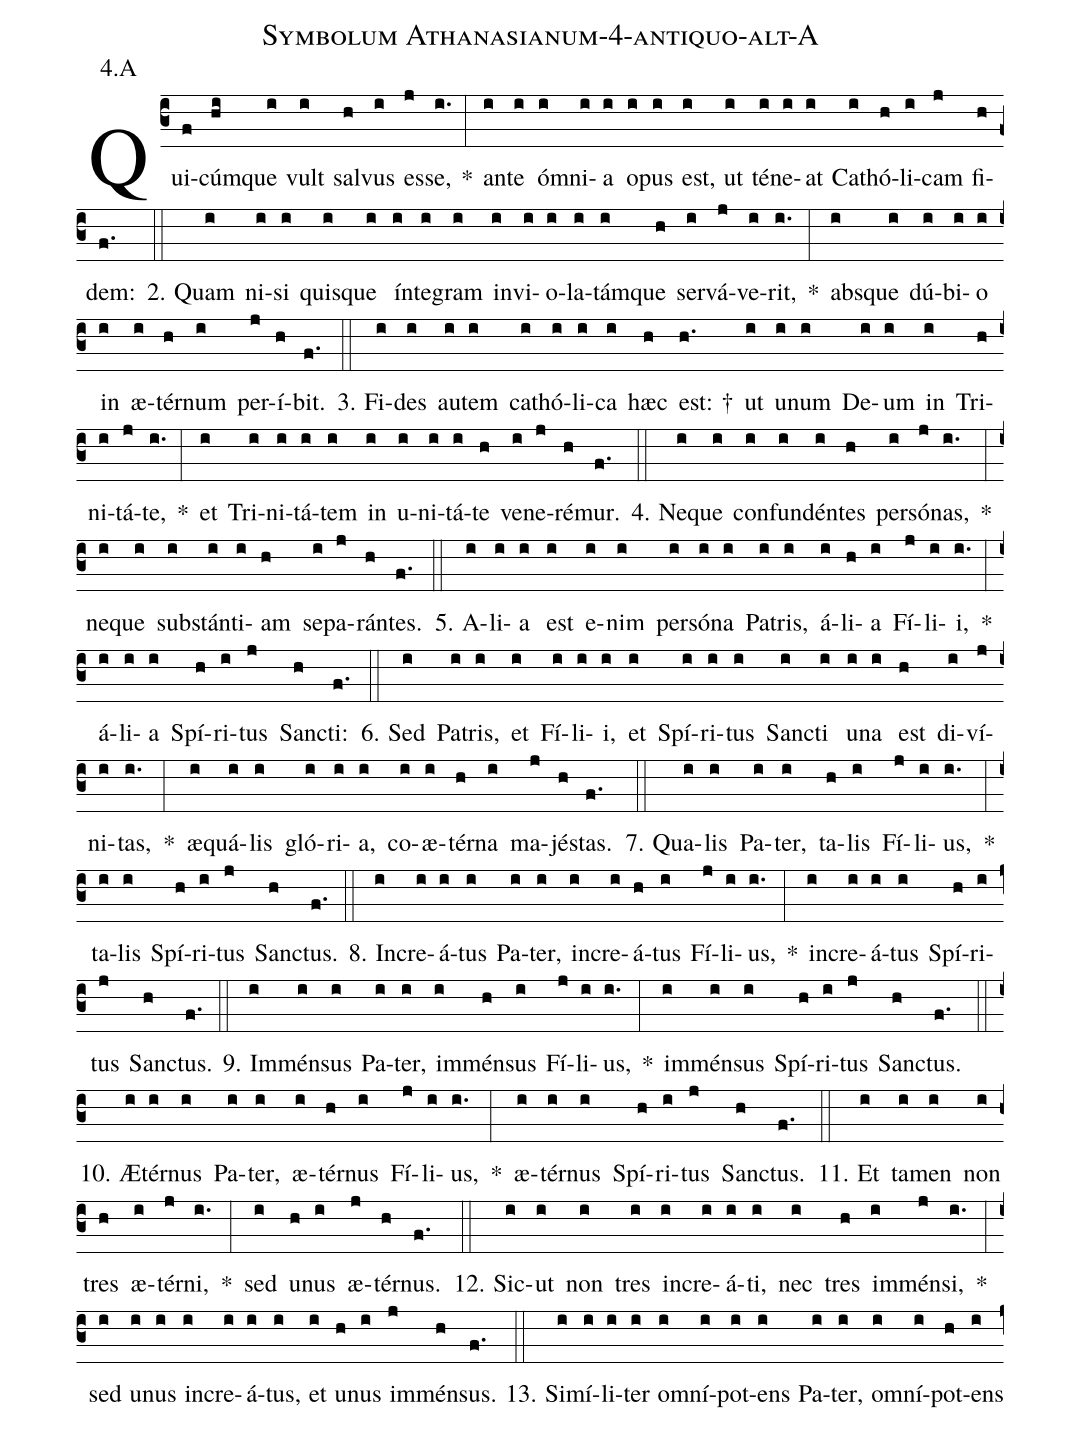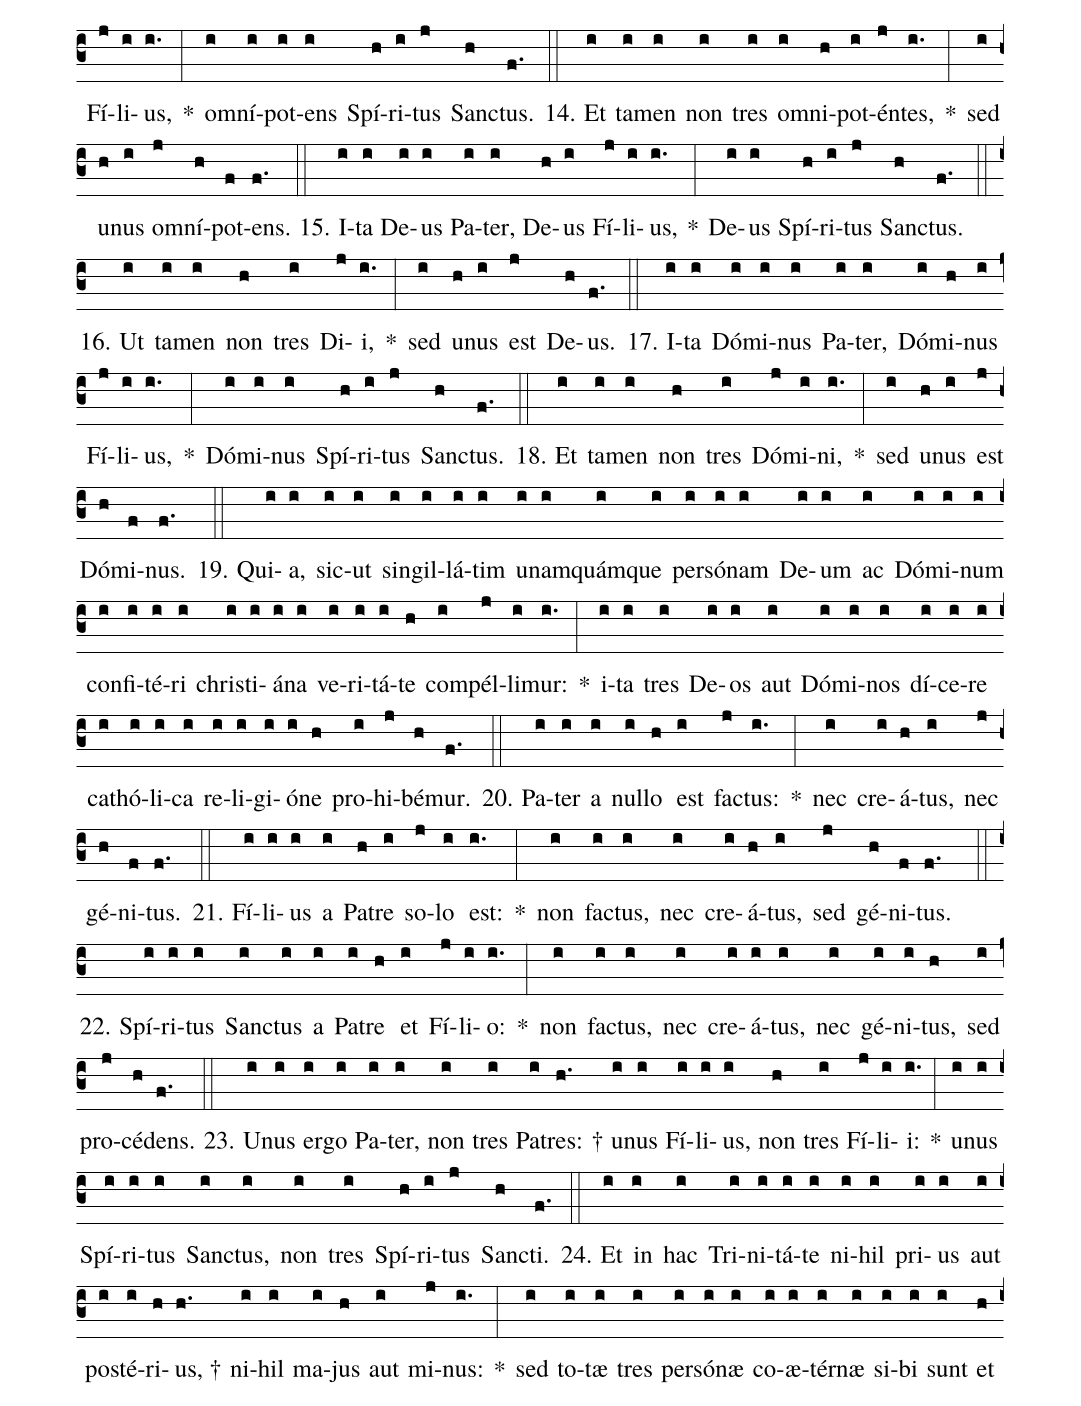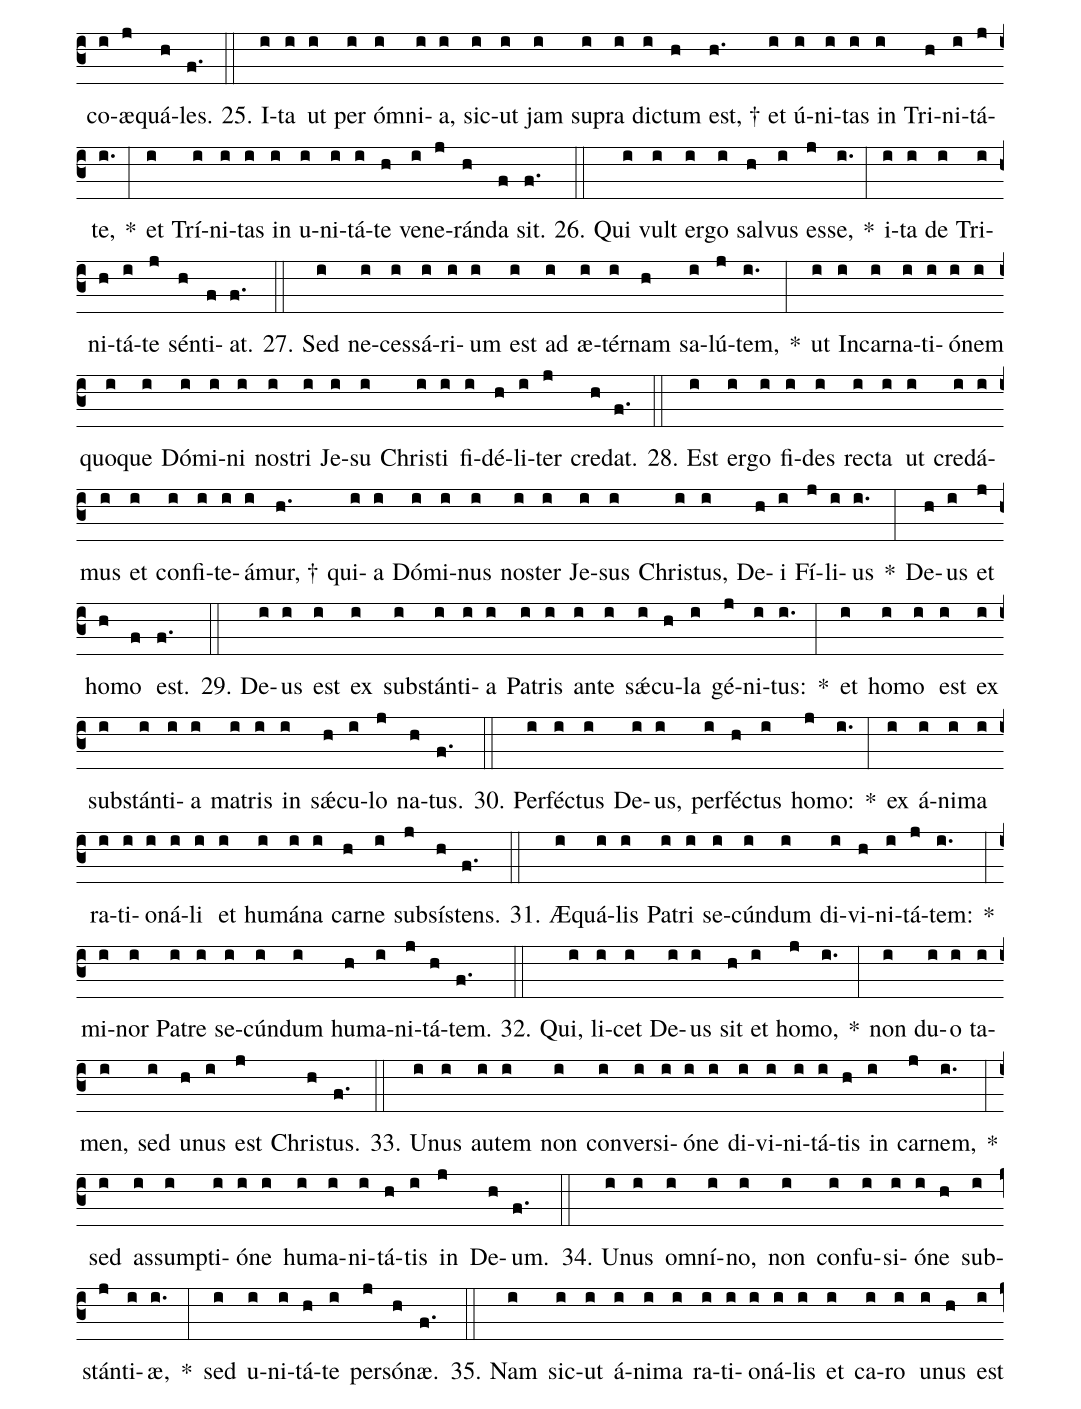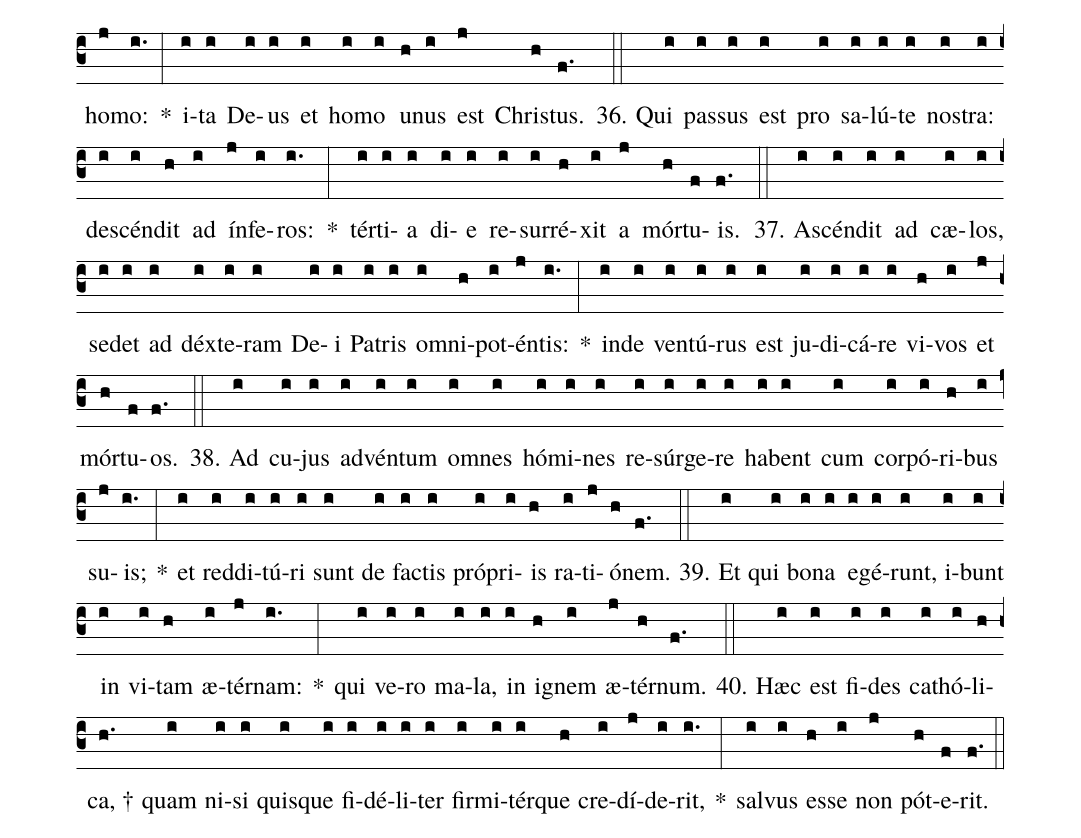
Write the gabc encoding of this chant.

name: Symbolum Athanasianum-4-antiquo-alt-A;
annotation: 4.A;
%%
(c3)Qui(f)cúm(hi)que(i) vult(i) sal(h)vus(i) es(j)se,(i.) *(:) an(i)te(i) óm(i)ni(i)a(i) o(i)pus(i) est,(i) ut(i) té(i)ne(i)at(i) Ca(i)thó(h)li(i)cam(j) fi(h)dem:(f.) (::)
2. Quam(i) ni(i)si(i) quis(i)que(i) ín(i)te(i)gram(i) in(i)vi(i)o(i)la(i)tám(i)que(h) ser(i)vá(j)ve(i)rit,(i.) *(:) abs(i)que(i) dú(i)bi(i)o(i) in(i) æ(i)tér(h)num(i) per(j)í(h)bit.(f.) (::)
3. Fi(i)des(i) au(i)tem(i) ca(i)thó(i)li(i)ca(i) hæc(h) est: †(h.) ut(i) u(i)num(i) De(i)um(i) in(i) Tri(h)ni(i)tá(j)te,(i.) *(:) et(i) Tri(i)ni(i)tá(i)tem(i) in(i) u(i)ni(i)tá(i)te(h) ve(i)ne(j)ré(h)mur.(f.) (::)
4. Ne(i)que(i) con(i)fun(i)dén(i)tes(h) per(i)só(j)nas,(i.) *(:) ne(i)que(i) sub(i)stán(i)ti(i)am(h) se(i)pa(j)rán(h)tes.(f.) (::)
5. A(i)li(i)a(i) est(i) e(i)nim(i) per(i)só(i)na(i) Pa(i)tris,(i) á(i)li(h)a(i) Fí(j)li(i)i,(i.) *(:) á(i)li(i)a(i) Spí(h)ri(i)tus(j) Sanc(h)ti:(f.) (::)
6. Sed(i) Pa(i)tris,(i) et(i) Fí(i)li(i)i,(i) et(i) Spí(i)ri(i)tus(i) Sanc(i)ti(i) u(i)na(i) est(h) di(i)ví(j)ni(i)tas,(i.) *(:) æ(i)quá(i)lis(i) gló(i)ri(i)a,(i) co(i)æ(i)tér(h)na(i) ma(j)jés(h)tas.(f.) (::)
7. Qua(i)lis(i) Pa(i)ter,(i) ta(h)lis(i) Fí(j)li(i)us,(i.) *(:) ta(i)lis(i) Spí(h)ri(i)tus(j) Sanc(h)tus.(f.) (::)
8. In(i)cre(i)á(i)tus(i) Pa(i)ter,(i) in(i)cre(i)á(h)tus(i) Fí(j)li(i)us,(i.) *(:) in(i)cre(i)á(i)tus(i) Spí(h)ri(i)tus(j) Sanc(h)tus.(f.) (::)
9. Im(i)mén(i)sus(i) Pa(i)ter,(i) im(i)mén(h)sus(i) Fí(j)li(i)us,(i.) *(:) im(i)mén(i)sus(i) Spí(h)ri(i)tus(j) Sanc(h)tus.(f.) (::)
10. Æ(i)tér(i)nus(i) Pa(i)ter,(i) æ(i)tér(h)nus(i) Fí(j)li(i)us,(i.) *(:) æ(i)tér(i)nus(i) Spí(h)ri(i)tus(j) Sanc(h)tus.(f.) (::)
11. Et(i) ta(i)men(i) non(i) tres(h) æ(i)tér(j)ni,(i.) *(:) sed(i) u(h)nus(i) æ(j)tér(h)nus.(f.) (::)
12. Sic(i)ut(i) non(i) tres(i) in(i)cre(i)á(i)ti,(i) nec(i) tres(h) im(i)mén(j)si,(i.) *(:) sed(i) u(i)nus(i) in(i)cre(i)á(i)tus,(i) et(i) u(h)nus(i) im(j)mén(h)sus.(f.) (::)
13. Si(i)mí(i)li(i)ter(i) om(i)ní(i)pot(i)ens(i) Pa(i)ter,(i) om(i)ní(i)pot(h)ens(i) Fí(j)li(i)us,(i.) *(:) om(i)ní(i)pot(i)ens(i) Spí(h)ri(i)tus(j) Sanc(h)tus.(f.) (::)
14. Et(i) ta(i)men(i) non(i) tres(i) om(i)ni(h)pot(i)én(j)tes,(i.) *(:) sed(i) u(h)nus(i) om(j)ní(h)pot(f)ens.(f.) (::)
15. I(i)ta(i) De(i)us(i) Pa(i)ter,(i) De(h)us(i) Fí(j)li(i)us,(i.) *(:) De(i)us(i) Spí(h)ri(i)tus(j) Sanc(h)tus.(f.) (::)
16. Ut(i) ta(i)men(i) non(h) tres(i) Di(j)i,(i.) *(:) sed(i) u(h)nus(i) est(j) De(h)us.(f.) (::)
17. I(i)ta(i) Dó(i)mi(i)nus(i) Pa(i)ter,(i) Dó(i)mi(h)nus(i) Fí(j)li(i)us,(i.) *(:) Dó(i)mi(i)nus(i) Spí(h)ri(i)tus(j) Sanc(h)tus.(f.) (::)
18. Et(i) ta(i)men(i) non(h) tres(i) Dó(j)mi(i)ni,(i.) *(:) sed(i) u(h)nus(i) est(j) Dó(h)mi(f)nus.(f.) (::)
19. Qui(i)a,(i) sic(i)ut(i) sin(i)gil(i)lá(i)tim(i) u(i)nam(i)quám(i)que(i) per(i)só(i)nam(i) De(i)um(i) ac(i) Dó(i)mi(i)num(i) con(i)fi(i)té(i)ri(i) chris(i)ti(i)á(i)na(i) ve(i)ri(i)tá(i)te(h) com(i)pél(j)li(i)mur:(i.) *(:) i(i)ta(i) tres(i) De(i)os(i) aut(i) Dó(i)mi(i)nos(i) dí(i)ce(i)re(i) ca(i)thó(i)li(i)ca(i) re(i)li(i)gi(i)ó(i)ne(h) pro(i)hi(j)bé(h)mur.(f.) (::)
20. Pa(i)ter(i) a(i) nul(i)lo(h) est(i) fac(j)tus:(i.) *(:) nec(i) cre(i)á(h)tus,(i) nec(j) gé(h)ni(f)tus.(f.) (::)
21. Fí(i)li(i)us(i) a(i) Pa(h)tre(i) so(j)lo(i) est:(i.) *(:) non(i) fac(i)tus,(i) nec(i) cre(i)á(h)tus,(i) sed(j) gé(h)ni(f)tus.(f.) (::)
22. Spí(i)ri(i)tus(i) Sanc(i)tus(i) a(i) Pa(i)tre(h) et(i) Fí(j)li(i)o:(i.) *(:) non(i) fac(i)tus,(i) nec(i) cre(i)á(i)tus,(i) nec(i) gé(i)ni(i)tus,(h) sed(i) pro(j)cé(h)dens.(f.) (::)
23. U(i)nus(i) er(i)go(i) Pa(i)ter,(i) non(i) tres(i) Pa(i)tres: †(h.) u(i)nus(i) Fí(i)li(i)us,(i) non(h) tres(i) Fí(j)li(i)i:(i.) *(:) u(i)nus(i) Spí(i)ri(i)tus(i) Sanc(i)tus,(i) non(i) tres(i) Spí(h)ri(i)tus(j) Sanc(h)ti.(f.) (::)
24. Et(i) in(i) hac(i) Tri(i)ni(i)tá(i)te(i) ni(i)hil(i) pri(i)us(i) aut(i) post(i)é(i)ri(h)us, †(h.) ni(i)hil(i) ma(i)jus(h) aut(i) mi(j)nus:(i.) *(:) sed(i) to(i)tæ(i) tres(i) per(i)só(i)næ(i) co(i)æ(i)tér(i)næ(i) si(i)bi(i) sunt(i) et(h) co(i)æ(j)quá(h)les.(f.) (::)
25. I(i)ta(i) ut(i) per(i) óm(i)ni(i)a,(i) sic(i)ut(i) jam(i) su(i)pra(i) dic(i)tum(h) est, †(h.) et(i) ú(i)ni(i)tas(i) in(i) Tri(h)ni(i)tá(j)te,(i.) *(:) et(i) Trí(i)ni(i)tas(i) in(i) u(i)ni(i)tá(i)te(h) ve(i)ne(j)rán(h)da(f) sit.(f.) (::)
26. Qui(i) vult(i) er(i)go(i) sal(h)vus(i) es(j)se,(i.) *(:) i(i)ta(i) de(i) Tri(i)ni(h)tá(i)te(j) sén(h)ti(f)at.(f.) (::)
27. Sed(i) ne(i)ces(i)sá(i)ri(i)um(i) est(i) ad(i) æ(i)tér(i)nam(h) sa(i)lú(j)tem,(i.) *(:) ut(i) In(i)car(i)na(i)ti(i)ó(i)nem(i) quo(i)que(i) Dó(i)mi(i)ni(i) nos(i)tri(i) Je(i)su(i) Chris(i)ti(i) fi(i)dé(h)li(i)ter(j) cre(h)dat.(f.) (::)
28. Est(i) er(i)go(i) fi(i)des(i) rec(i)ta(i) ut(i) cre(i)dá(i)mus(i) et(i) con(i)fi(i)te(i)á(i)mur, †(h.) qui(i)a(i) Dó(i)mi(i)nus(i) nos(i)ter(i) Je(i)sus(i) Chris(i)tus,(i) De(h)i(i) Fí(j)li(i)us(i.) *(:) De(h)us(i) et(j) ho(h)mo(f) est.(f.) (::)
29. De(i)us(i) est(i) ex(i) sub(i)stán(i)ti(i)a(i) Pa(i)tris(i) an(i)te(i) sǽ(i)cu(h)la(i) gé(j)ni(i)tus:(i.) *(:) et(i) ho(i)mo(i) est(i) ex(i) sub(i)stán(i)ti(i)a(i) ma(i)tris(i) in(i) sǽ(h)cu(i)lo(j) na(h)tus.(f.) (::)
30. Per(i)féc(i)tus(i) De(i)us,(i) per(i)féc(h)tus(i) ho(j)mo:(i.) *(:) ex(i) á(i)ni(i)ma(i) ra(i)ti(i)o(i)ná(i)li(i) et(i) hu(i)má(i)na(i) car(h)ne(i) sub(j)sís(h)tens.(f.) (::)
31. Æ(i)quá(i)lis(i) Pa(i)tri(i) se(i)cún(i)dum(i) di(i)vi(h)ni(i)tá(j)tem:(i.) *(:) mi(i)nor(i) Pa(i)tre(i) se(i)cún(i)dum(i) hu(h)ma(i)ni(j)tá(h)tem.(f.) (::)
32. Qui,(i) li(i)cet(i) De(i)us(i) sit(h) et(i) ho(j)mo,(i.) *(:) non(i) du(i)o(i) ta(i)men,(i) sed(i) u(h)nus(i) est(j) Chris(h)tus.(f.) (::)
33. U(i)nus(i) au(i)tem(i) non(i) con(i)ver(i)si(i)ó(i)ne(i) di(i)vi(i)ni(i)tá(i)tis(h) in(i) car(j)nem,(i.) *(:) sed(i) as(i)sump(i)ti(i)ó(i)ne(i) hu(i)ma(i)ni(i)tá(h)tis(i) in(j) De(h)um.(f.) (::)
34. U(i)nus(i) om(i)ní(i)no,(i) non(i) con(i)fu(i)si(i)ó(i)ne(h) sub(i)stán(j)ti(i)æ,(i.) *(:) sed(i) u(i)ni(i)tá(h)te(i) per(j)só(h)næ.(f.) (::)
35. Nam(i) sic(i)ut(i) á(i)ni(i)ma(i) ra(i)ti(i)o(i)ná(i)lis(i) et(i) ca(i)ro(i) u(i)nus(h) est(i) ho(j)mo:(i.) *(:) i(i)ta(i) De(i)us(i) et(i) ho(i)mo(i) u(h)nus(i) est(j) Chris(h)tus.(f.) (::)
36. Qui(i) pas(i)sus(i) est(i) pro(i) sa(i)lú(i)te(i) nos(i)tra:(i) de(i)scén(i)dit(h) ad(i) ín(j)fe(i)ros:(i.) *(:) tér(i)ti(i)a(i) di(i)e(i) re(i)sur(i)ré(h)xit(i) a(j) mór(h)tu(f)is.(f.) (::)
37. A(i)scén(i)dit(i) ad(i) cæ(i)los,(i) se(i)det(i) ad(i) déx(i)te(i)ram(i) De(i)i(i) Pa(i)tris(i) om(i)ni(h)pot(i)én(j)tis:(i.) *(:) in(i)de(i) ven(i)tú(i)rus(i) est(i) ju(i)di(i)cá(i)re(i) vi(h)vos(i) et(j) mór(h)tu(f)os.(f.) (::)
38. Ad(i) cu(i)jus(i) ad(i)vén(i)tum(i) om(i)nes(i) hó(i)mi(i)nes(i) re(i)súr(i)ge(i)re(i) ha(i)bent(i) cum(i) cor(i)pó(i)ri(h)bus(i) su(j)is;(i.) *(:) et(i) red(i)di(i)tú(i)ri(i) sunt(i) de(i) fac(i)tis(i) pró(i)pri(i)is(h) ra(i)ti(j)ó(h)nem.(f.) (::)
39. Et(i) qui(i) bo(i)na(i) e(i)gé(i)runt,(i) i(i)bunt(i) in(i) vi(i)tam(h) æ(i)tér(j)nam:(i.) *(:) qui(i) ve(i)ro(i) ma(i)la,(i) in(i) i(h)gnem(i) æ(j)tér(h)num.(f.) (::)
40. Hæc(i) est(i) fi(i)des(i) ca(i)thó(i)li(h)ca, †(h.) quam(i) ni(i)si(i) quis(i)que(i) fi(i)dé(i)li(i)ter(i) fir(i)mi(i)tér(i)que(h) cre(i)dí(j)de(i)rit,(i.) *(:) sal(i)vus(i) es(h)se(i) non(j) pót(h)e(f)rit.(f.) (::)
